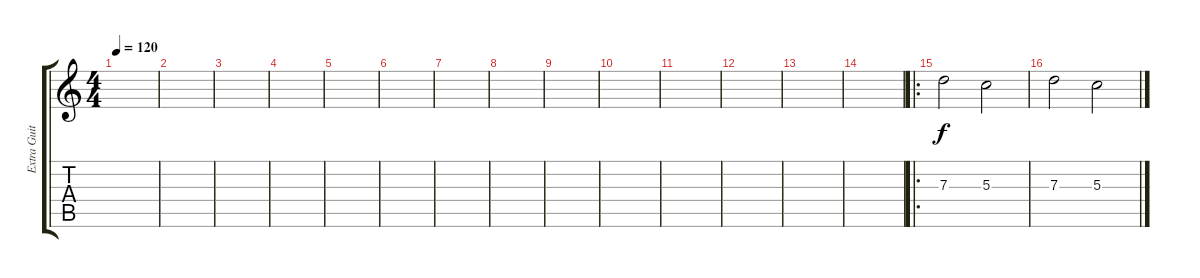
\track ("Extra Guitar" "Extra Guit") {instrument distortionguitar}
\staff {score tabs}
\tuning (E4 B3 G3 D3 A2 E2) {hide}
\ts (4 4)
\tempo 120
\clef g2
\ks c
|
|
|
|
|
|
|
|
|
|
|
|
|
|
\ro
7.3.2 5.3.2 |
7.3.2 5.3.2
